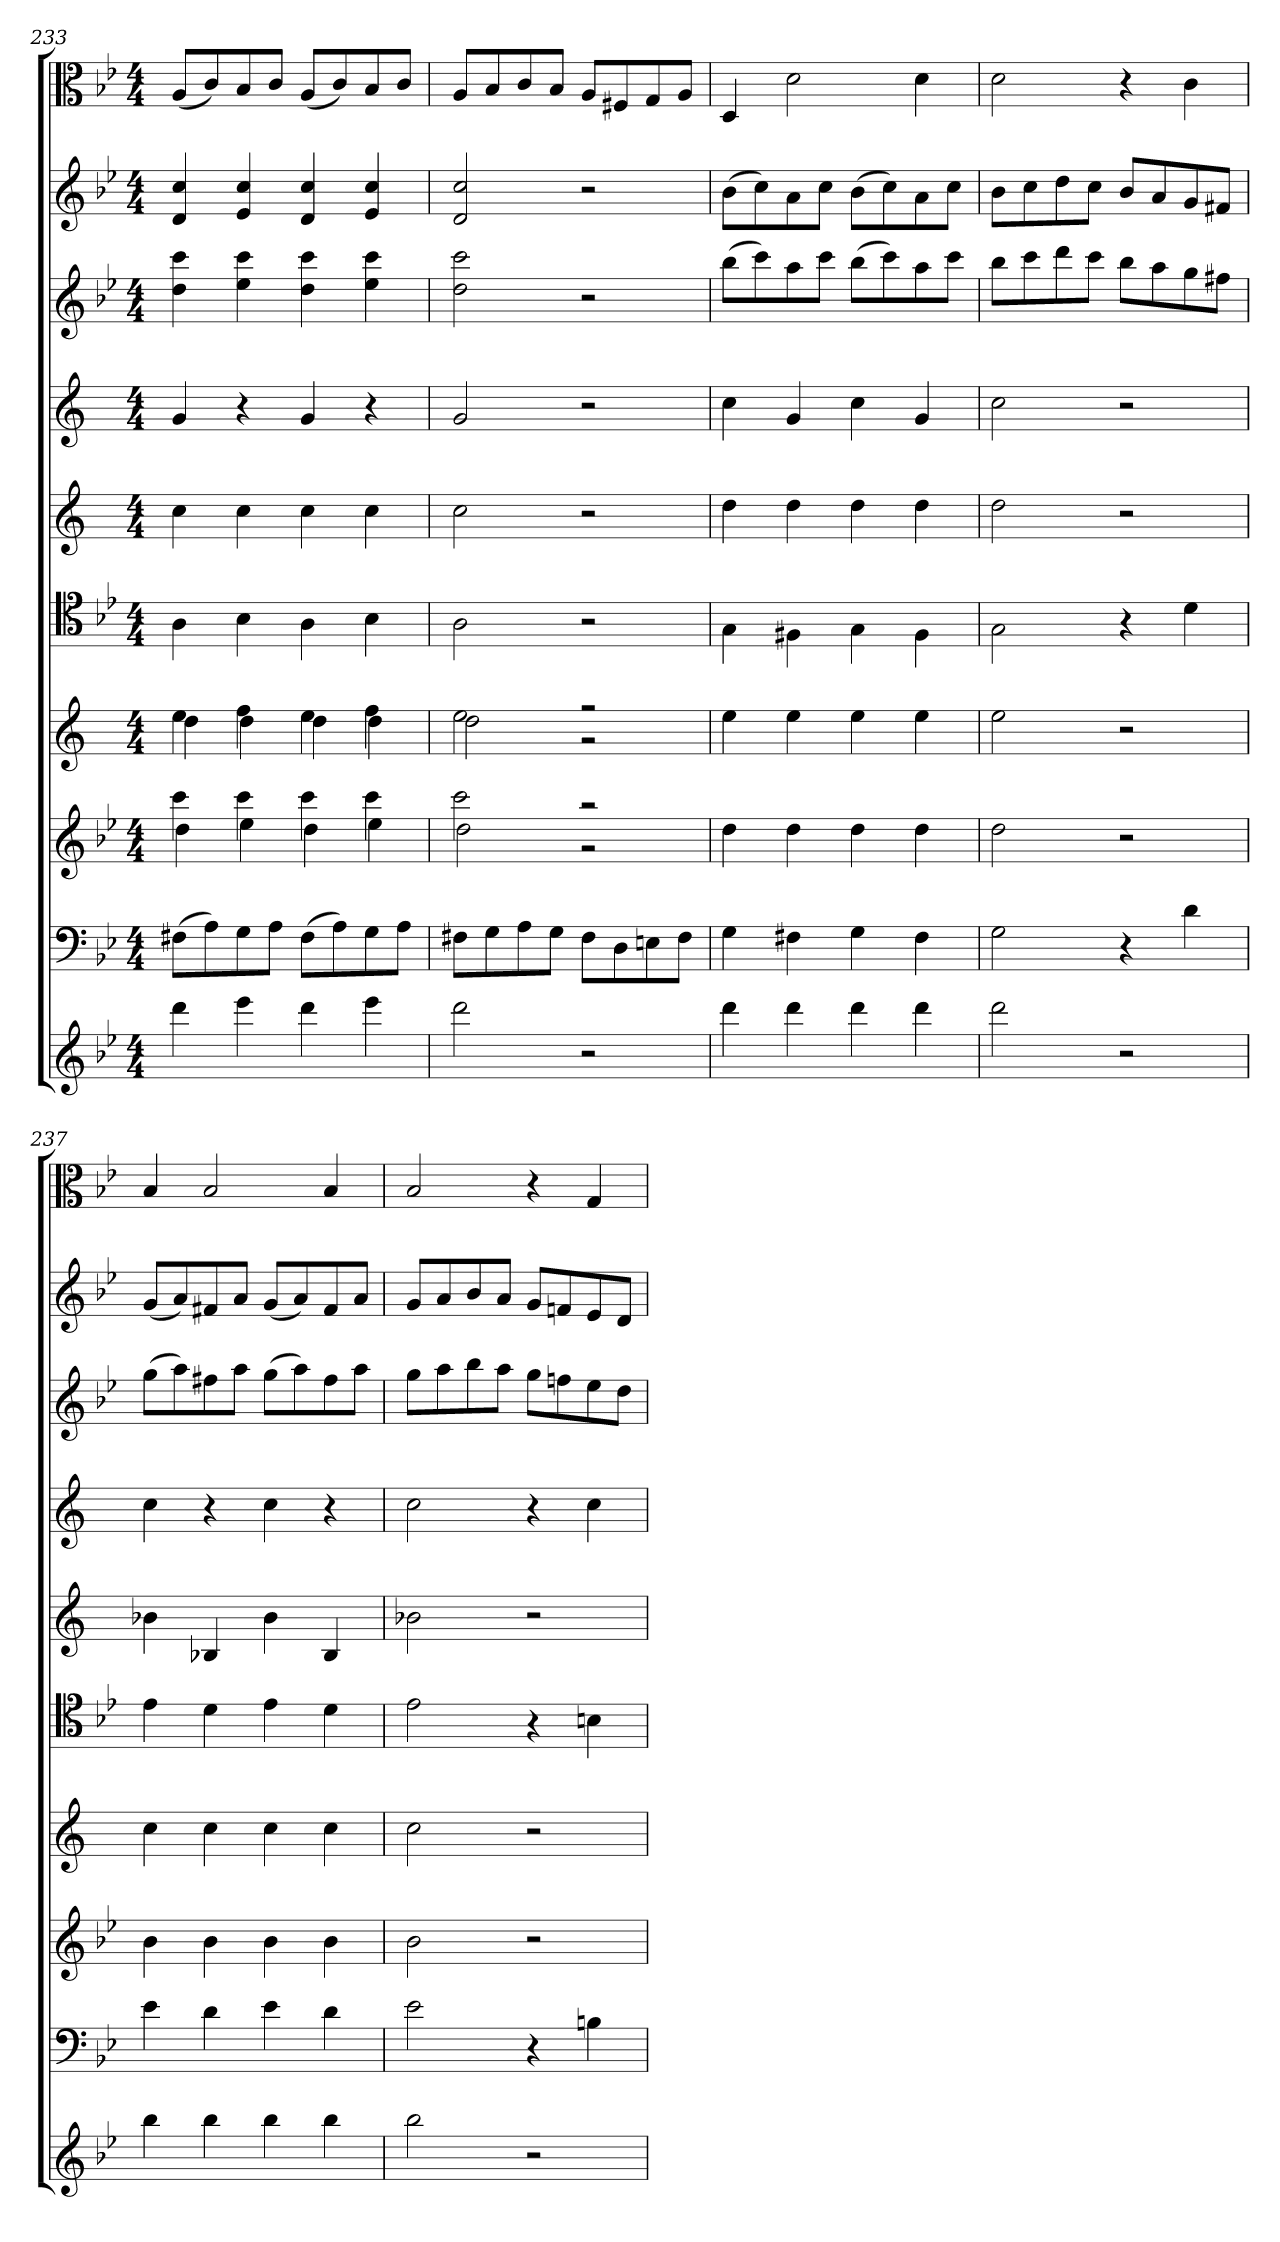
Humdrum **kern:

**kern	**kern	**kern	**kern	**kern	**kern	**kern	**kern	**kern	**kern
*part10	*part9	*part8	*part7	*part6	*part5	*part4	*part3	*part2	*part1
*staff10	*staff9	*staff8	*staff7	*staff6	*staff5	*staff4	*staff3	*staff2	*staff1
*clefG2	*clefF4	*clefG2	*clefG2	*clefC4	*clefG2	*clefG2	*clefG2	*clefG2	*clefC3
*k[b-e-]	*k[b-e-]	*k[b-e-]	*k[]	*k[b-e-]	*k[]	*k[]	*k[b-e-]	*k[b-e-]	*k[b-e-]
*g:	*g:	*g:	*	*g:	*	*	*g:	*g:	*g:
*M4/4	*M4/4	*M4/4	*M4/4	*M4/4	*M4/4	*M4/4	*M4/4	*M4/4	*M4/4
=233	=233	=233	=233	=233	=233	=233	=233	=233	=233
*	*	*^	*^	*	*	*	*	*	*
4ddd\	(8F#X\L	4ccc\	4dd\	4ee\	4dd\	4A\	4cc\	4g/	4dd\ 4ccc\	4d/ 4cc/	(8A/L
.	8A\)	.	.	.	.	.	.	.	.	.	8c/)
4eee-\	8G\	4ccc\	4ee-\	4ff\	4dd\	4B-\	4cc\	4r	4ee-\ 4ccc\	4e-/ 4cc/	8B-/
.	8A\J	.	.	.	.	.	.	.	.	.	8c/J
4ddd\	(8F#\L	4ccc\	4dd\	4ee\	4dd\	4A\	4cc\	4g/	4dd\ 4ccc\	4d/ 4cc/	(8A/L
.	8A\)	.	.	.	.	.	.	.	.	.	8c/)
4eee-\	8G\	4ccc\	4ee-\	4ff\	4dd\	4B-\	4cc\	4r	4ee-\ 4ccc\	4e-/ 4cc/	8B-/
.	8A\J	.	.	.	.	.	.	.	.	.	8c/J
=234	=234	=234	=234	=234	=234	=234	=234	=234	=234	=234	=234
2ddd\	8F#X\L	2ccc\	2dd\	2ee\	2dd\	2A\	2cc\	2g/	2dd\ 2ccc\	2d/ 2cc/	8A/L
.	8G\	.	.	.	.	.	.	.	.	.	8B-/
.	8A\	.	.	.	.	.	.	.	.	.	8c/
.	8G\J	.	.	.	.	.	.	.	.	.	8B-/J
2r	8F#\L	2r	2r	2r	2r	2r	2r	2r	2r	2r	8A/L
.	8D\	.	.	.	.	.	.	.	.	.	8F#X/
.	8En\	.	.	.	.	.	.	.	.	.	8G/
.	8F#\J	.	.	.	.	.	.	.	.	.	8A/J
*	*	*v	*v	*	*	*	*	*	*	*	*
*	*	*	*v	*v	*	*	*	*	*	*
=235	=235	=235	=235	=235	=235	=235	=235	=235	=235
4ddd\	4G\	4dd\	4ee\	4G\	4dd\	4cc\	(8bb-\L	(8b-\L	4D/
.	.	.	.	.	.	.	8ccc\)	8cc\)	.
4ddd\	4F#X\	4dd\	4ee\	4F#X\	4dd\	4g/	8aa\	8a\	2d\
.	.	.	.	.	.	.	8ccc\J	8cc\J	.
4ddd\	4G\	4dd\	4ee\	4G\	4dd\	4cc\	(8bb-\L	(8b-\L	.
.	.	.	.	.	.	.	8ccc\)	8cc\)	.
4ddd\	4F#\	4dd\	4ee\	4F#\	4dd\	4g/	8aa\	8a\	4d\
.	.	.	.	.	.	.	8ccc\J	8cc\J	.
=236	=236	=236	=236	=236	=236	=236	=236	=236	=236
2ddd\	2G\	2dd\	2ee\	2G\	2dd\	2cc\	8bb-\L	8b-\L	2d\
.	.	.	.	.	.	.	8ccc\	8cc\	.
.	.	.	.	.	.	.	8ddd\	8dd\	.
.	.	.	.	.	.	.	8ccc\J	8cc\J	.
2r	4r	2r	2r	4r	2r	2r	8bb-\L	8b-/L	4r
.	.	.	.	.	.	.	8aa\	8a/	.
.	4d\	.	.	4d\	.	.	8gg\	8g/	4c\
.	.	.	.	.	.	.	8ff#X\J	8f#X/J	.
=237	=237	=237	=237	=237	=237	=237	=237	=237	=237
4bb-\	4e-\	4b-\	4cc\	4e-\	4b-X\	4cc\	(8gg\L	(8g/L	4B-/
.	.	.	.	.	.	.	8aa\)	8a/)	.
4bb-\	4d\	4b-\	4cc\	4d\	4B-X/	4r	8ff#X\	8f#X/	2B-/
.	.	.	.	.	.	.	8aa\J	8a/J	.
4bb-\	4e-\	4b-\	4cc\	4e-\	4b-\	4cc\	(8gg\L	(8g/L	.
.	.	.	.	.	.	.	8aa\)	8a/)	.
4bb-\	4d\	4b-\	4cc\	4d\	4B-/	4r	8ff#\	8f#/	4B-/
.	.	.	.	.	.	.	8aa\J	8a/J	.
=238	=238	=238	=238	=238	=238	=238	=238	=238	=238
2bb-\	2e-\	2b-\	2cc\	2e-\	2b-X\	2cc\	8gg\L	8g/L	2B-/
.	.	.	.	.	.	.	8aa\	8a/	.
.	.	.	.	.	.	.	8bb-\	8b-/	.
.	.	.	.	.	.	.	8aa\J	8a/J	.
2r	4r	2r	2r	4r	2r	4r	8gg\L	8g/L	4r
.	.	.	.	.	.	.	8ffn\	8fn/	.
.	4Bn\	.	.	4Bn\	.	4cc\	8ee-\	8e-/	4G/
.	.	.	.	.	.	.	8dd\J	8d/J	.
=	=	=	=	=	=	=	=	=	=
*-	*-	*-	*-	*-	*-	*-	*-	*-	*-
